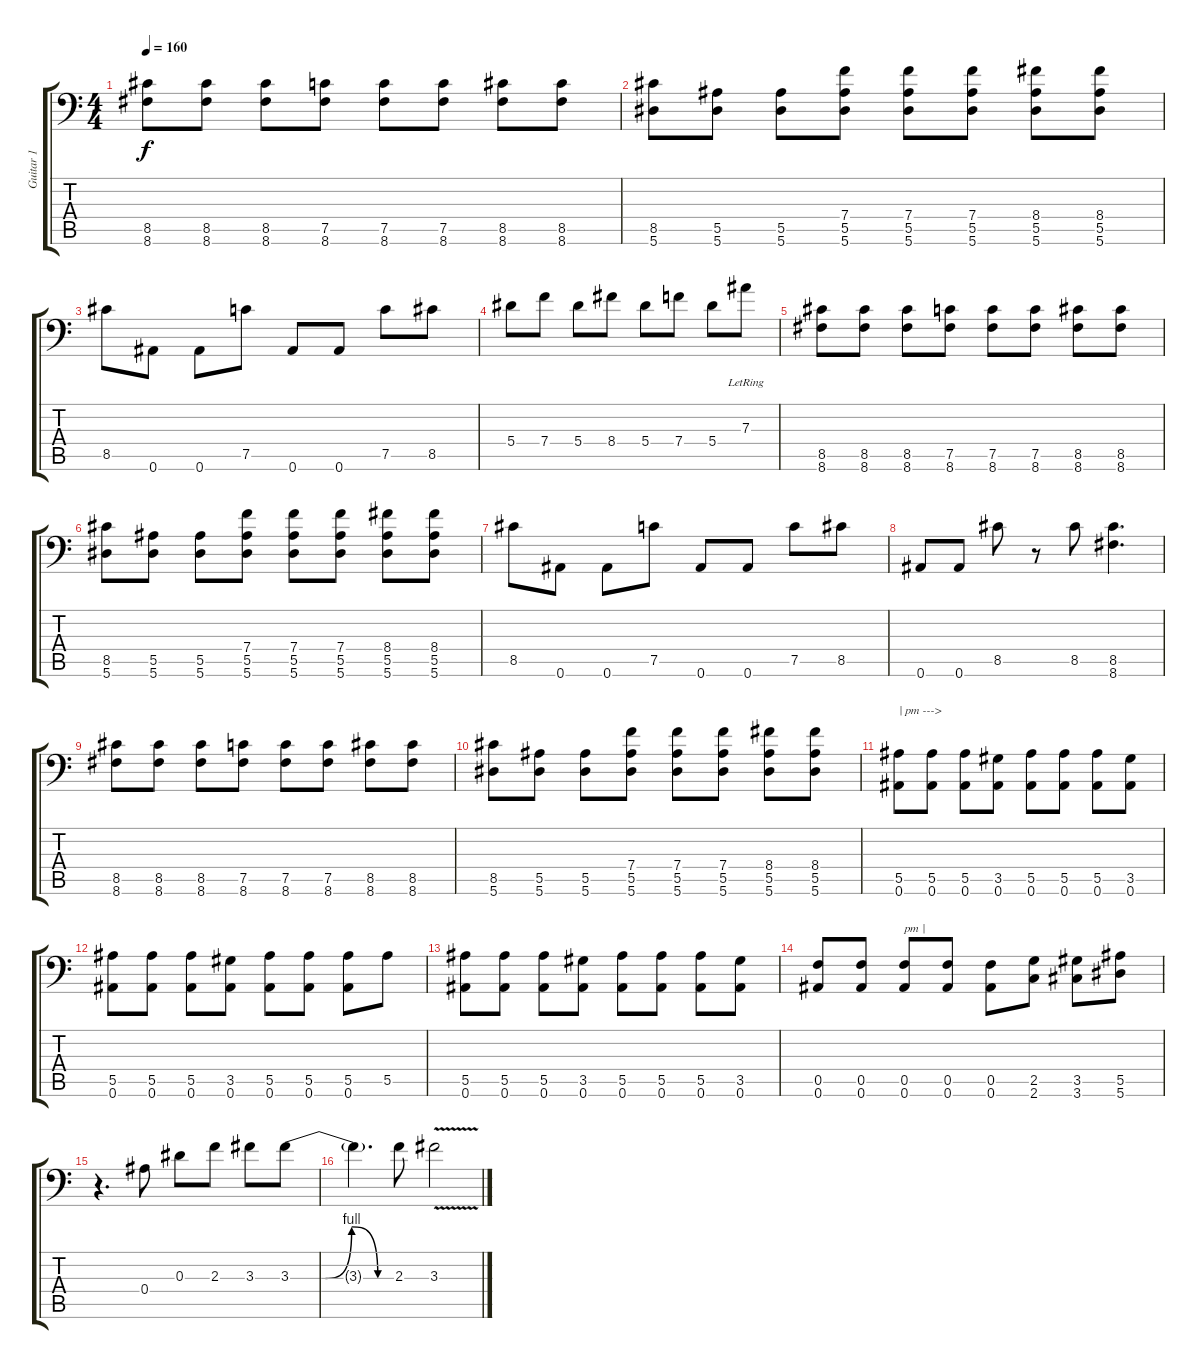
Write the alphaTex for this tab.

\track ("Guitar 1 " "Guitar 1 ") {instrument distortionguitar}
\staff {score tabs}
\tuning (C4 G3 Eb3 Bb2 F2 Bb1) {hide}
\ts (4 4)
\tempo 160
\clef f4
\ks c
(8.5 8.6).8{dy f} (8.5 8.6).8 (8.5 8.6).8 (7.5 8.6).8 (7.5 8.6).8 (7.5 8.6).8 (8.5 8.6).8 (8.5 8.6).8 |
(8.5 5.6).8 (5.5 5.6).8 (5.5 5.6).8 (7.4 5.5 5.6).8 (7.4 5.5 5.6).8 (7.4 5.5 5.6).8 (8.4 5.5 5.6).8 (8.4 5.5 5.6).8 |
8.5.8 0.6.8 0.6.8 7.5.8 0.6.8 0.6.8 7.5.8 8.5.8 |
5.4.8 7.4.8 5.4.8 8.4.8 5.4.8 7.4.8 5.4.8 7.3{lr}.8 |
(8.5 8.6).8 (8.5 8.6).8 (8.5 8.6).8 (7.5 8.6).8 (7.5 8.6).8 (7.5 8.6).8 (8.5 8.6).8 (8.5 8.6).8 |
(8.5 5.6).8 (5.5 5.6).8 (5.5 5.6).8 (7.4 5.5 5.6).8 (7.4 5.5 5.6).8 (7.4 5.5 5.6).8 (8.4 5.5 5.6).8 (8.4 5.5 5.6).8 |
8.5.8 0.6.8 0.6.8 7.5.8 0.6.8 0.6.8 7.5.8 8.5.8 |
0.6.8 0.6.8 8.5.8 r.8 8.5.8 (8.5 8.6).4{d} |
(8.5 8.6).8 (8.5 8.6).8 (8.5 8.6).8 (7.5 8.6).8 (7.5 8.6).8 (7.5 8.6).8 (8.5 8.6).8 (8.5 8.6).8 |
(8.5 5.6).8 (5.5 5.6).8 (5.5 5.6).8 (7.4 5.5 5.6).8 (7.4 5.5 5.6).8 (7.4 5.5 5.6).8 (8.4 5.5 5.6).8 (8.4 5.5 5.6).8 |
(5.5 0.6).8{txt "| pm --->"} (5.5 0.6).8 (5.5 0.6).8 (3.5 0.6).8 (5.5 0.6).8 (5.5 0.6).8 (5.5 0.6).8 (3.5 0.6).8 |
(5.5 0.6).8 (5.5 0.6).8 (5.5 0.6).8 (3.5 0.6).8 (5.5 0.6).8 (5.5 0.6).8 (5.5 0.6).8 5.5.8 |
(5.5 0.6).8 (5.5 0.6).8 (5.5 0.6).8 (3.5 0.6).8 (5.5 0.6).8 (5.5 0.6).8 (5.5 0.6).8 (3.5 0.6).8 |
(0.5 0.6).8 (0.5 0.6).8 (0.5 0.6).8{txt "pm |"} (0.5 0.6).8 (0.5 0.6).8 (2.5 2.6).8 (3.5 3.6).8 (5.5 5.6).8 |
r.4{d} 0.4.8 0.3.8 2.3.8 3.3.8 3.3{be (custom 0 0 20 0 35 4 50 0 60 0)}.8 |
3.3{t}.4{d} 2.3.8 3.3{v}.2
